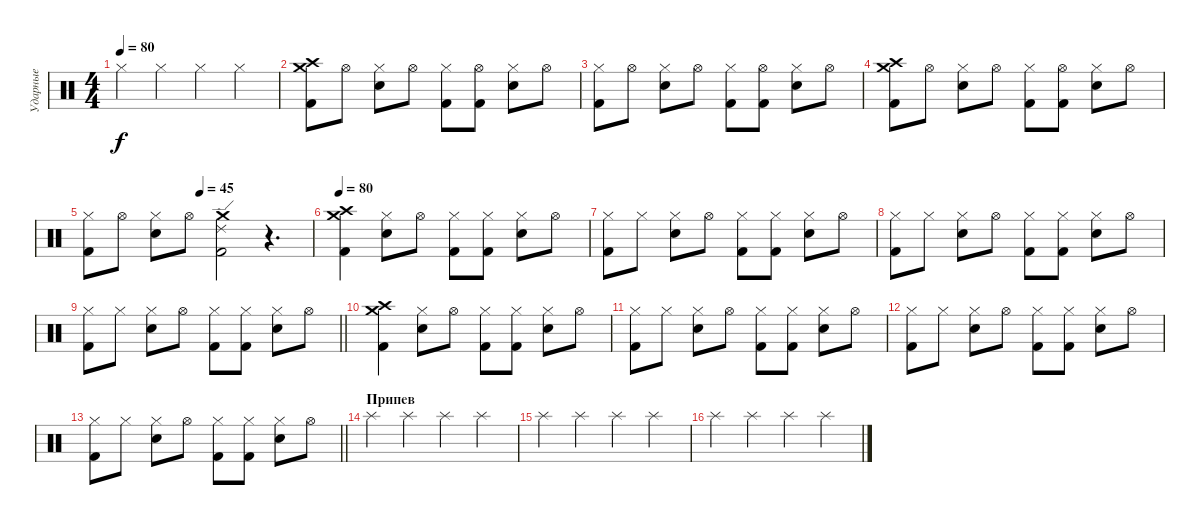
\track ("Ударные" "Ударные") {instrument percussion}
\staff {score}
\articulation defaults
\ts (4 4)
\tempo 80
\clef neutral
\ks c "Hi-Hat (closed)".4{dy f} "Hi-Hat (closed)".4 "Hi-Hat (closed)".4 "Hi-Hat (closed)".4
|
("Crash medium (hit)" "Kick (hit) 2" "Crash high (hit)").8 "Hi-Hat (open)".8 ("Hi-Hat (closed)" "Snare (hit) 2").8 "Hi-Hat (open)".8 ("Hi-Hat (closed)" "Kick (hit) 2").8 ("Hi-Hat (open)" "Kick (hit) 2").8 ("Hi-Hat (closed)" "Snare (hit) 2").8 "Hi-Hat (open)".8 |
("Hi-Hat (closed)" "Kick (hit) 2").8 "Hi-Hat (open)".8 ("Hi-Hat (closed)" "Snare (hit) 2").8 "Hi-Hat (open)".8 ("Hi-Hat (closed)" "Kick (hit) 2").8 ("Hi-Hat (open)" "Kick (hit) 2").8 ("Hi-Hat (closed)" "Snare (hit) 2").8 "Hi-Hat (open)".8 |
("Crash medium (hit)" "Kick (hit) 2" "Crash high (hit)").8 "Hi-Hat (open)".8 ("Hi-Hat (closed)" "Snare (hit) 2").8 "Hi-Hat (open)".8 ("Hi-Hat (closed)" "Kick (hit) 2").8 ("Hi-Hat (open)" "Kick (hit) 2").8 ("Hi-Hat (closed)" "Snare (hit) 2").8 "Hi-Hat (open)".8 |
\tempo (45 0.5)
("Hi-Hat (closed)" "Kick (hit) 2").8 "Hi-Hat (open)".8 ("Hi-Hat (closed)" "Snare (hit) 2").8 "Hi-Hat (open)".8 ("Crash medium (hit)" "Ride (edge) 2" "Kick (hit) 2").2 r.4{d} |
\tempo 80
("Crash medium (hit)" "Kick (hit) 2" "Crash high (hit)").4 ("Hi-Hat (closed)" "Snare (hit) 2").8 "Hi-Hat (open)".8 ("Hi-Hat (closed)" "Kick (hit) 2").8 ("Hi-Hat (closed)" "Kick (hit) 2").8 ("Hi-Hat (closed)" "Snare (hit) 2").8 "Hi-Hat (open)".8 |
("Hi-Hat (closed)" "Kick (hit) 2").8 "Hi-Hat (closed)".8 ("Hi-Hat (closed)" "Snare (hit) 2").8 "Hi-Hat (open)".8 ("Hi-Hat (closed)" "Kick (hit) 2").8 ("Hi-Hat (closed)" "Kick (hit) 2").8 ("Hi-Hat (closed)" "Snare (hit) 2").8 "Hi-Hat (open)".8 |
("Hi-Hat (closed)" "Kick (hit) 2").8 "Hi-Hat (closed)".8 ("Hi-Hat (closed)" "Snare (hit) 2").8 "Hi-Hat (open)".8 ("Hi-Hat (closed)" "Kick (hit) 2").8 ("Hi-Hat (closed)" "Kick (hit) 2").8 ("Hi-Hat (closed)" "Snare (hit) 2").8 "Hi-Hat (open)".8 |
\barLineRight lightlight
("Hi-Hat (closed)" "Kick (hit) 2").8 "Hi-Hat (closed)".8 ("Hi-Hat (closed)" "Snare (hit) 2").8 "Hi-Hat (open)".8 ("Hi-Hat (closed)" "Kick (hit) 2").8 ("Hi-Hat (closed)" "Kick (hit) 2").8 ("Hi-Hat (closed)" "Snare (hit) 2").8 "Hi-Hat (open)".8 |
("Crash medium (hit)" "Kick (hit) 2" "Crash high (hit)").4 ("Hi-Hat (closed)" "Snare (hit) 2").8 "Hi-Hat (open)".8 ("Hi-Hat (closed)" "Kick (hit) 2").8 ("Hi-Hat (closed)" "Kick (hit) 2").8 ("Hi-Hat (closed)" "Snare (hit) 2").8 "Hi-Hat (open)".8 |
("Hi-Hat (closed)" "Kick (hit) 2").8 "Hi-Hat (closed)".8 ("Hi-Hat (closed)" "Snare (hit) 2").8 "Hi-Hat (open)".8 ("Hi-Hat (closed)" "Kick (hit) 2").8 ("Hi-Hat (closed)" "Kick (hit) 2").8 ("Hi-Hat (closed)" "Snare (hit) 2").8 "Hi-Hat (open)".8 |
("Hi-Hat (closed)" "Kick (hit) 2").8 "Hi-Hat (closed)".8 ("Hi-Hat (closed)" "Snare (hit) 2").8 "Hi-Hat (open)".8 ("Hi-Hat (closed)" "Kick (hit) 2").8 ("Hi-Hat (closed)" "Kick (hit) 2").8 ("Hi-Hat (closed)" "Snare (hit) 2").8 "Hi-Hat (open)".8 |
\barLineRight lightlight
("Hi-Hat (closed)" "Kick (hit) 2").8 "Hi-Hat (closed)".8 ("Hi-Hat (closed)" "Snare (hit) 2").8 "Hi-Hat (open)".8 ("Hi-Hat (closed)" "Kick (hit) 2").8 ("Hi-Hat (closed)" "Kick (hit) 2").8 ("Hi-Hat (closed)" "Snare (hit) 2").8 "Hi-Hat (open)".8 |
\section ("" "Припев")
"Splash (hit)".4 "Splash (hit)".4 "Splash (hit)".4 "Splash (hit)".4 |
"Splash (hit)".4 "Splash (hit)".4 "Splash (hit)".4 "Splash (hit)".4 |
"Splash (hit)".4 "Splash (hit)".4 "Splash (hit)".4 "Splash (hit)".4
